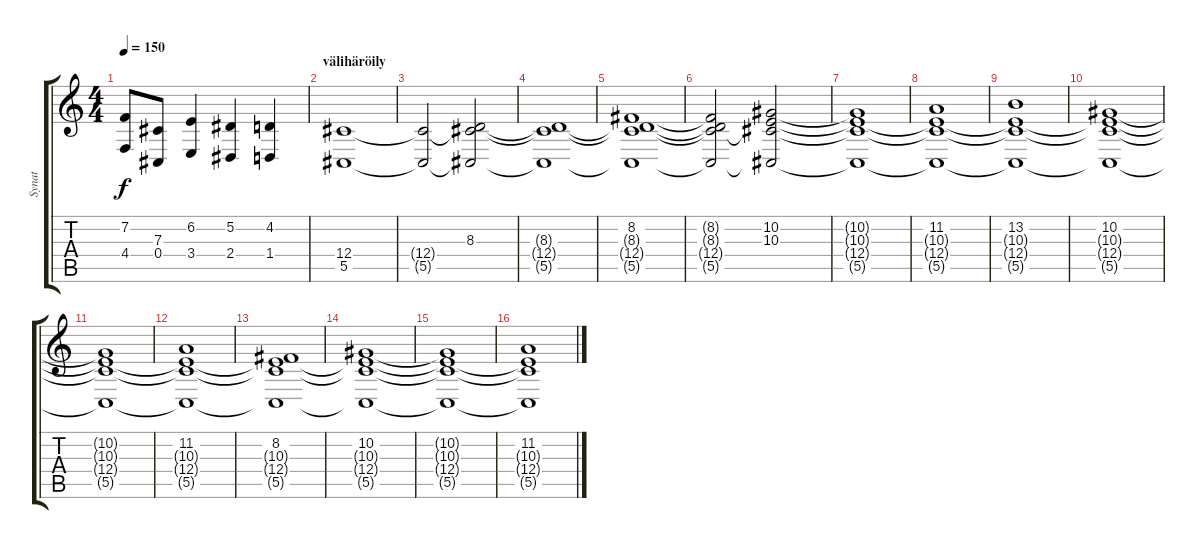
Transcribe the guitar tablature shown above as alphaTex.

\track ("Synat" "Synat") {instrument choiraahs}
\staff {score tabs}
\tuning (Eb4 Bb3 Gb3 Db3 Ab2 Db2) {hide}
\ts (4 4)
\tempo 150
\clef g2
\ks c
(7.2{t} 4.4{t}).8{dy f} (7.3 0.4).8 (6.2 3.4).4 (5.2 2.4).4 (4.2 1.4).4 |
\section ("" "välihäröily")
(12.4 5.5).1{volume 8} |
(12.4{t} 5.5{t}).2 (8.3 12.4{t} 5.5{t}).2 |
(8.3{t} 12.4{t} 5.5{t}).1 |
(8.2 8.3{t} 12.4{t} 5.5{t}).1 |
(8.2{t} 8.3{t} 12.4{t} 5.5{t}).2 (10.2 10.3 12.4{t} 5.5{t}).2 |
(10.2{t} 10.3{t} 12.4{t} 5.5{t}).1 |
(11.2 10.3{t} 12.4{t} 5.5{t}).1 |
(13.2 10.3{t} 12.4{t} 5.5{t}).1 |
(10.2 10.3{t} 12.4{t} 5.5{t}).1 |
(10.2{t} 10.3{t} 12.4{t} 5.5{t}).1 |
(11.2 10.3{t} 12.4{t} 5.5{t}).1 |
(8.2 10.3{t} 12.4{t} 5.5{t}).1 |
(10.2 10.3{t} 12.4{t} 5.5{t}).1 |
(10.2{t} 10.3{t} 12.4{t} 5.5{t}).1 |
(11.2 10.3{t} 12.4{t} 5.5{t}).1
